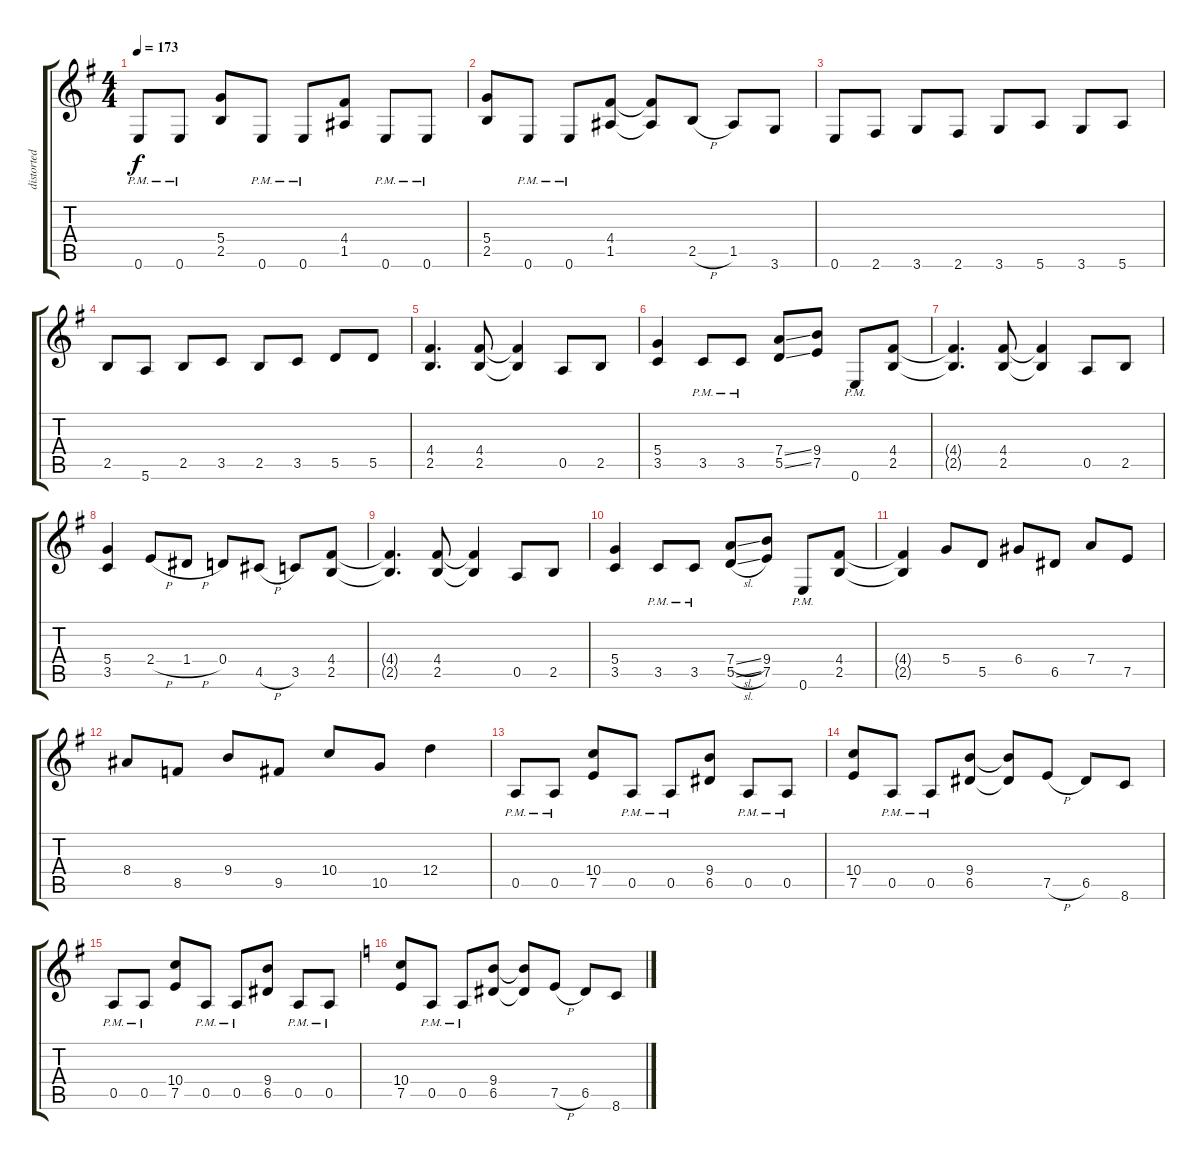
\track ("distorted tone" "distorted ") {instrument distortionguitar}
\staff {score tabs}
\tuning (E4 B3 G3 D3 A2 E2) {hide}
\ts (4 4)
\tempo 173
\clef g2
\ks g
0.6{pm}.8{dy f} 0.6{pm}.8 (5.4 2.5).8 0.6{pm}.8 0.6{pm}.8 (4.4 1.5).8 0.6{pm}.8 0.6{pm}.8 |
(5.4 2.5).8 0.6{pm}.8 0.6{pm}.8 (4.4 1.5).8 (4.4{t} 1.5{t}).8 2.5{h}.8 1.5.8 3.6.8 |
0.6.8 2.6.8 3.6.8 2.6.8 3.6.8 5.6.8 3.6.8 5.6.8 |
2.5.8 5.6.8 2.5.8 3.5.8 2.5.8 3.5.8 5.5.8 5.5.8 |
(4.4 2.5).4{d} (4.4 2.5).8 (4.4{t} 2.5{t}).4 0.5.8 2.5.8 |
(5.4 3.5).4 3.5{pm}.8 3.5{pm}.8 (7.4{ss} 5.5{ss}).8 (9.4 7.5).8 0.6{pm}.8 (4.4 2.5).8 |
(4.4{t} 2.5{t}).4{d} (4.4 2.5).8 (4.4{t} 2.5{t}).4 0.5.8 2.5.8 |
(5.4 3.5).4 2.4{h}.8 1.4{h}.8 0.4.8 4.5{h}.8 3.5.8 (4.4 2.5).8 |
(4.4{t} 2.5{t}).4{d} (4.4 2.5).8 (4.4{t} 2.5{t}).4 0.5.8 2.5.8 |
(5.4 3.5).4 3.5{pm}.8 3.5{pm}.8 (7.4{sl} 5.5{sl}).8 (9.4 7.5).8 0.6{pm}.8 (4.4 2.5).8 |
(4.4{t} 2.5{t}).4 5.4.8 5.5.8 6.4.8 6.5.8 7.4.8 7.5.8 |
8.4.8 8.5.8 9.4.8 9.5.8 10.4.8 10.5.8 12.4.4 |
0.5{pm}.8 0.5{pm}.8 (10.4 7.5).8 0.5{pm}.8 0.5{pm}.8 (9.4 6.5).8 0.5{pm}.8 0.5{pm}.8 |
(10.4 7.5).8 0.5{pm}.8 0.5{pm}.8 (9.4 6.5).8 (9.4{t} 6.5{t}).8 7.5{h}.8 6.5.8 8.6.8 |
0.5{pm}.8 0.5{pm}.8 (10.4 7.5).8 0.5{pm}.8 0.5{pm}.8 (9.4 6.5).8 0.5{pm}.8 0.5{pm}.8 |
\ks c
(10.4 7.5).8 0.5{pm}.8 0.5{pm}.8 (9.4 6.5).8 (9.4{t} 6.5{t}).8 7.5{h}.8 6.5.8 8.6.8
